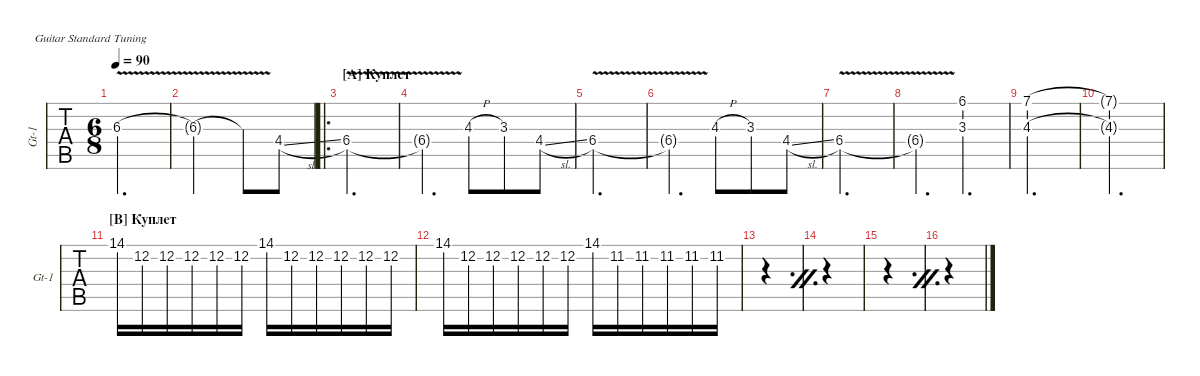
\defaultSystemsLayout 4
\hideDynamics
\bracketExtendMode groupsimilarinstruments
\singleTrackTrackNamePolicy allsystems
\multiTrackTrackNamePolicy allsystems
\otherSystemsTrackNameOrientation horizontal
\track ("Guitar 1" "Gt-1") {instrument acousticguitarsteel}
\staff {tabs}
\tuning (E4 B3 G3 D3 A2 E2)
\ts (6 8)
\tempo 90
\clef g2
\ks b
6.3{v}.2{d dy f} |
6.3{v t}.2 6.3{v t}.8 4.4{sl}.8 |
\ro
\section ("A" "Куплет")
6.4{v}.2{d} |
6.4{v t}.4{d dy mf} 4.3{h}.8 3.3.8 4.4{sl}.8 |
6.4{v}.2{d} |
6.4{v t}.4{d} 4.3{h}.8 3.3.8 4.4{sl}.8 |
6.4{v}.2{d} |
6.4{v t}.4{d} (3.3 6.1).4{d} |
(4.3 7.1).2{d} |
(4.3{t} 7.1{t}).2{d} |
\section ("B" "Куплет")
14.1.16 12.2.16 12.2.16 12.2.16 12.2.16 12.2.16 14.1.16 12.2.16 12.2.16 12.2.16 12.2.16 12.2.16 |
14.1.16 12.2.16 12.2.16 12.2.16 12.2.16 12.2.16 14.1.16 11.2.16 11.2.16 11.2.16 11.2.16 11.2.16 |
\simile firstofdouble
|
\simile secondofdouble
|
\simile firstofdouble
|
\simile secondofdouble
